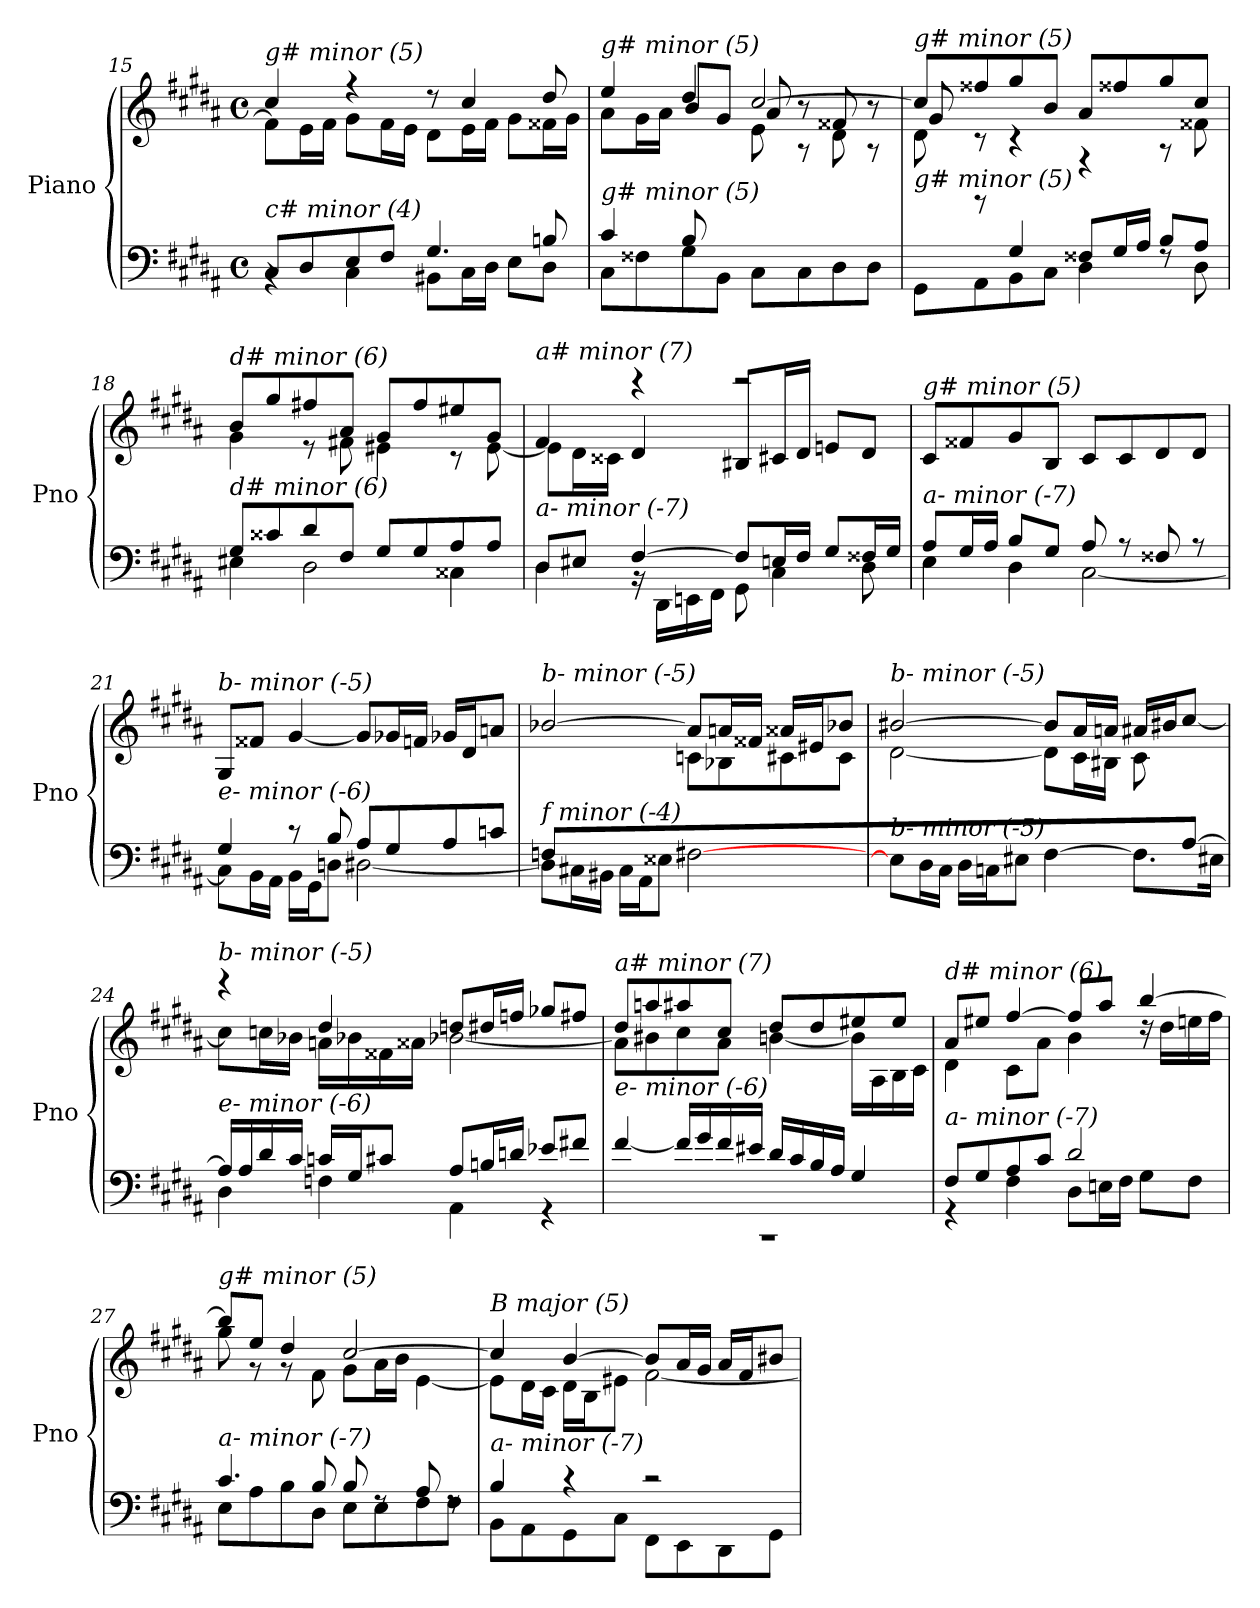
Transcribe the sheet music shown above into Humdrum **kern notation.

**kern	**kern
*part1	*part1
*staff2	*staff1
*I"Piano	*
*I'Pno	*
*clefF4	*clefG2
*k[f#c#g#d#a#]	*k[f#c#g#d#a#]
*M4/4	*M4/4
*met(c)	*met(c)
=15	=15
*^	*^
!	!	!LO:TX:i:t=g# minor (5)	!
!LO:TX:i:t=c# minor (4)	!	!	!
8C#/L	4rBB	4cc#/	8f#\L]
8D#/	.	.	16e\L
.	.	.	16f#\JJ
8E/	4C#\	4r	8g#\L
8F#/J	.	.	16f#\L
.	.	.	16e\JJ
4.G#/	8BB#X\L	8r	8d#\L
.	16C#\L	4cc#/	16e\L
.	16D#\JJ	.	16f#\JJ
.	8E\L	.	8g#\L
8Bn/	8D#\J	8dd#/	16f##X\L
.	.	.	16g#\JJ
!!LO:PB:g=z
=16	=16	=16	=16
*	*	*	*^
!	!	!LO:TX:i:t=g# minor (5)	!	!
!LO:TX:i:t=g# minor (5)	!	!	!	!
4c#/	8C#\L	4ee/	8a#\L	4.ryy
.	8F##X\	.	16g#\L	.
.	.	.	16a#\JJ	.
8B/L	8G#\	4dd#/	8b/L	.
2ryy	8BB\J	.	8g#/J	8d#\J
.	8C#\L	[2cc#/	8a#/	8e\
.	8C#\	.	8r	8rA
.	8D#\	.	8f##X/	8d#\
8ryy	8D#\J	.	8r	8rA
!!LO:LB:g=z	!!	!!
=17	=17	=17	=17	=17
!	!	!LO:TX:i:t=g# minor (5)	!	!
!LO:TX:i:t=g# minor (5)	!	!	!	!
8ryy	8GG#\L	8cc#/L]	8g#/	8d#\
8rb	8AA#\	8ff##X/	8rc	2..ryy
4G#/	8BB\	8gg#/	4rc	.
.	8C#\J	8b/J	.	.
8F##X/L	4D#\	8a#/L	4rF	.
16G#/L	.	8ff##X/	.	.
16A#/JJ	.	.	.	.
8B/L	8rF	8gg#/	8rA	.
8A#/J	8D#\	8cc#/J	8f##X\	.
*	*	*	*v	*v
=18	=18	=18	=18
!	!	!LO:TX:i:t=d# minor (6)	!
!LO:TX:i:t=d# minor (6)	!	!	!
8G#/L	4E#X\	8b/L	4g#\
8c##X/	.	8gg#/	.
8d#/	2D#\	8ff#X/	8r
8F#/J	.	8a#/J	8f#X\
8G#/L	.	8g#/L	4e#X\
8G#/	.	8ff#/	.
8A#/	4C##X\	8ee#X/	8r
8A#/J	.	8g#/J	[8e#\
=19	=19	=19	=19
!	!	!LO:TX:i:t=a# minor (7)	!
!LO:TX:i:t=a- minor (-7)	!	!	!
8D#/L	4D#\	4f#/	8e#\L]
8E#X/J	.	.	16d#\L
.	.	.	16c##Xi\JJ
[4F#/	16rBB	4d#/	4rccc
.	16DD#\LL	.	.
.	16EEn\	.	.
.	16FF#\JJ	.	.
8F#/L]	8GG#\	8B#X/L	2rccc
16En/L	4C#\	16c#X/L	.
16F#/JJ	.	16d#/JJ	.
8G#/L	.	8en/L	.
16F##X/L	8D#\	8d#/J	.
16G#/JJ	.	.	.
*	*	*v	*v
!!LO:LB:g=z
=20	=20	=20
!	!	!LO:TX:i:t=g# minor (5)
!LO:TX:i:t=a- minor (-7)	!	!
8A#/L	4E\	8c#/L
16G#/L	.	8f##X/
16A#/JJ	.	.
8B/L	4D#\	8g#/
8G#/J	.	8B/J
8A#/	[2C#\	8c#/L
8r	.	8c#/
8F##X/	.	8d#/
8r	.	8d#/J
=21	=21	=21
!	!	!LO:TX:i:t=b- minor (-5)
!LO:TX:i:t=e- minor (-6)	!	!
4G#/	8C#\L]	8G#/L
.	16BB\L	8f##X/J
.	16AA#\JJ	.
8r	16BB\LL	[4g#/
.	16GG#\J	.
8B/	8Dnj\J	.
8A#/L	[2D#\	8g#/L]
8G#/	.	16g-Xj/L
.	.	16fnj/JJ
8A#/	.	16g-Xj/LL
.	.	16d#/J
8cnj/J	.	8anj/J
=22	=22	=22
*	*	*^
!	!	!LO:TX:i:t=b- minor (-5)	!
!LO:TX:i:t=f minor (-4)	!	!	!
8Fnj/L	8D#\L]	[2b-Xj/	8ryy
2..ryy	16C#X\L	.	8d#\
.	16BB#Xi\JJ	.	.
.	16C#\LL	.	8e#X\
.	16AA#\J	.	.
.	8E##Xj\J	.	8f##X\J
.	[2F#j\	8a#/L]	8cnj\L
.	.	16anj/L	8B-Xj\
.	.	16f##X/JJ	.
.	.	16a##Xj/LL	8c#Xj\
.	.	16e#X/J	.
.	.	8b-Xj/J	8c#\J
!!LO:LB:g=z	!!
=23	=23	=23	=23
!	!	!LO:TX:i:t=b- minor (-5)	!
!LO:TX:i:t=b- minor (-5)	!	!	!
2..ryy	8E#\L]	[2b#X/	[2d#\
.	16D#\L	.	.
.	16C#\JJ	.	.
.	16D#\LL	.	.
.	16Cnj\J	.	.
.	8E#X\J	.	.
.	[4F#\	8b#/L]	8d#\L]
.	.	16a#/L	16c#\L
.	.	16anj/JJ	16B#X\JJ
.	8.F#\L]	16a#/LL	8c#\L
.	.	16b#X/J	.
[8A#/J	.	[8cc#/J	8ryy
.	16E#X\Jk	.	.
=24	=24	=24	=24
!	!	!LO:TX:i:t=b- minor (-5)	!
!LO:TX:i:t=e- minor (-6)	!	!	!
16A#/LL]	4D#\	8cc#\L]	4reee
16A#/	.	.	.
16d#/	.	16ccnj\L	.
16c#/JJ	.	16b-Xj\JJ	.
16cnj/LL	4Fnj\	4dd#/	16anj\LL
16G#/J	.	.	16b-Xj\
8c#j/J	.	.	16f##X\
.	.	.	16a##j\JJ
8A#/L	4AA#\	8ddnj/L	[2b-Xj\
16Bn/L	.	16dd#/L	.
16dnj/JJ	.	16ffnj/JJ	.
8e-XZ/L	4r	8gg-Xj/L	.
8f#Xj/J	.	8ff#j/J	.
!!LO:LB:g=z	!!
=25	=25	=25	=25
!	!	!LO:TX:i:t=a# minor (7)	!
!LO:TX:i:t=e- minor (-6)	!	!	!
1rCC	[4f#/	8dd#/L	8a#\L]
.	.	8aanj/	8b#X\
.	16f#/LL]	8aa#/	8cc#\
.	16g#/	.	.
.	16f#/	8cc#/J	8a#\J
.	16e#Xi/JJ	.	.
.	16d#/LL	8dd#/L	[4bn\
.	16c#/	.	.
.	16B/	8dd#/	.
.	16A#/JJ	.	.
.	4G#/	8ee#X/	16b\LL]
.	.	.	16A#\
.	.	8ee#/J	16B\
.	.	.	16c#\JJ
!!LO:PB:g=z	!!
=26	=26	=26	=26
!	!	!LO:TX:i:t=d# minor (6)	!
!LO:TX:i:t=a- minor (-7)	!	!	!
8F#/L	4r	8a#/L	4d#\
8G#/	.	8ee#X/J	.
8A#/	4F#\	[4ff#/	8c#\L
8c#/J	.	.	8a#\J
2d#/	8D#\L	8ff#/L]	4b\
.	16En\L	8aa#/J	.
.	16F#\JJ	.	.
.	8G#\L	[4bb/	16rdd
.	.	.	16dd#\LL
.	8F#\J	.	16een\
.	.	.	16ff#\JJ
=27	=27	=27	=27
!	!	!LO:TX:i:t=g# minor (5)	!
!LO:TX:i:t=a- minor (-7)	!	!	!
4.c#/	8E\L	8bb/L]	8gg#\
.	8A#\	8ee/J	8r
.	8B\	4dd#/	8r
8B/	8D#\J	.	8f#\
8B/	8E\L	[2cc#/	8g#\L
8rF	8E\	.	16a#\L
.	.	.	16b\JJ
8A#/	8F#\	.	[4e\
8rF	8F#\J	.	.
=28	=28	=28	=28
!	!	!LO:TX:i:t=B major (5)	!
!LO:TX:i:t=a- minor (-7)	!	!	!
4B/	8BB\L	4cc#/]	8e\L]
.	8AA#\	.	16d#\L
.	.	.	16c#\JJ
4r	8GG#\	[4b/	16d#\LL
.	.	.	16B\J
.	8C#\J	.	8e#X\J
2r	8FF#\L	8b/L]	[2f#\
.	8EE\	16a#/L	.
.	.	16g#/JJ	.
.	8DD#\	16a#/LL	.
.	.	16f#/J	.
.	8GG#\J	8b#X/J	.
*v	*v	*	*
*	*v	*v
=	=
*-	*-
